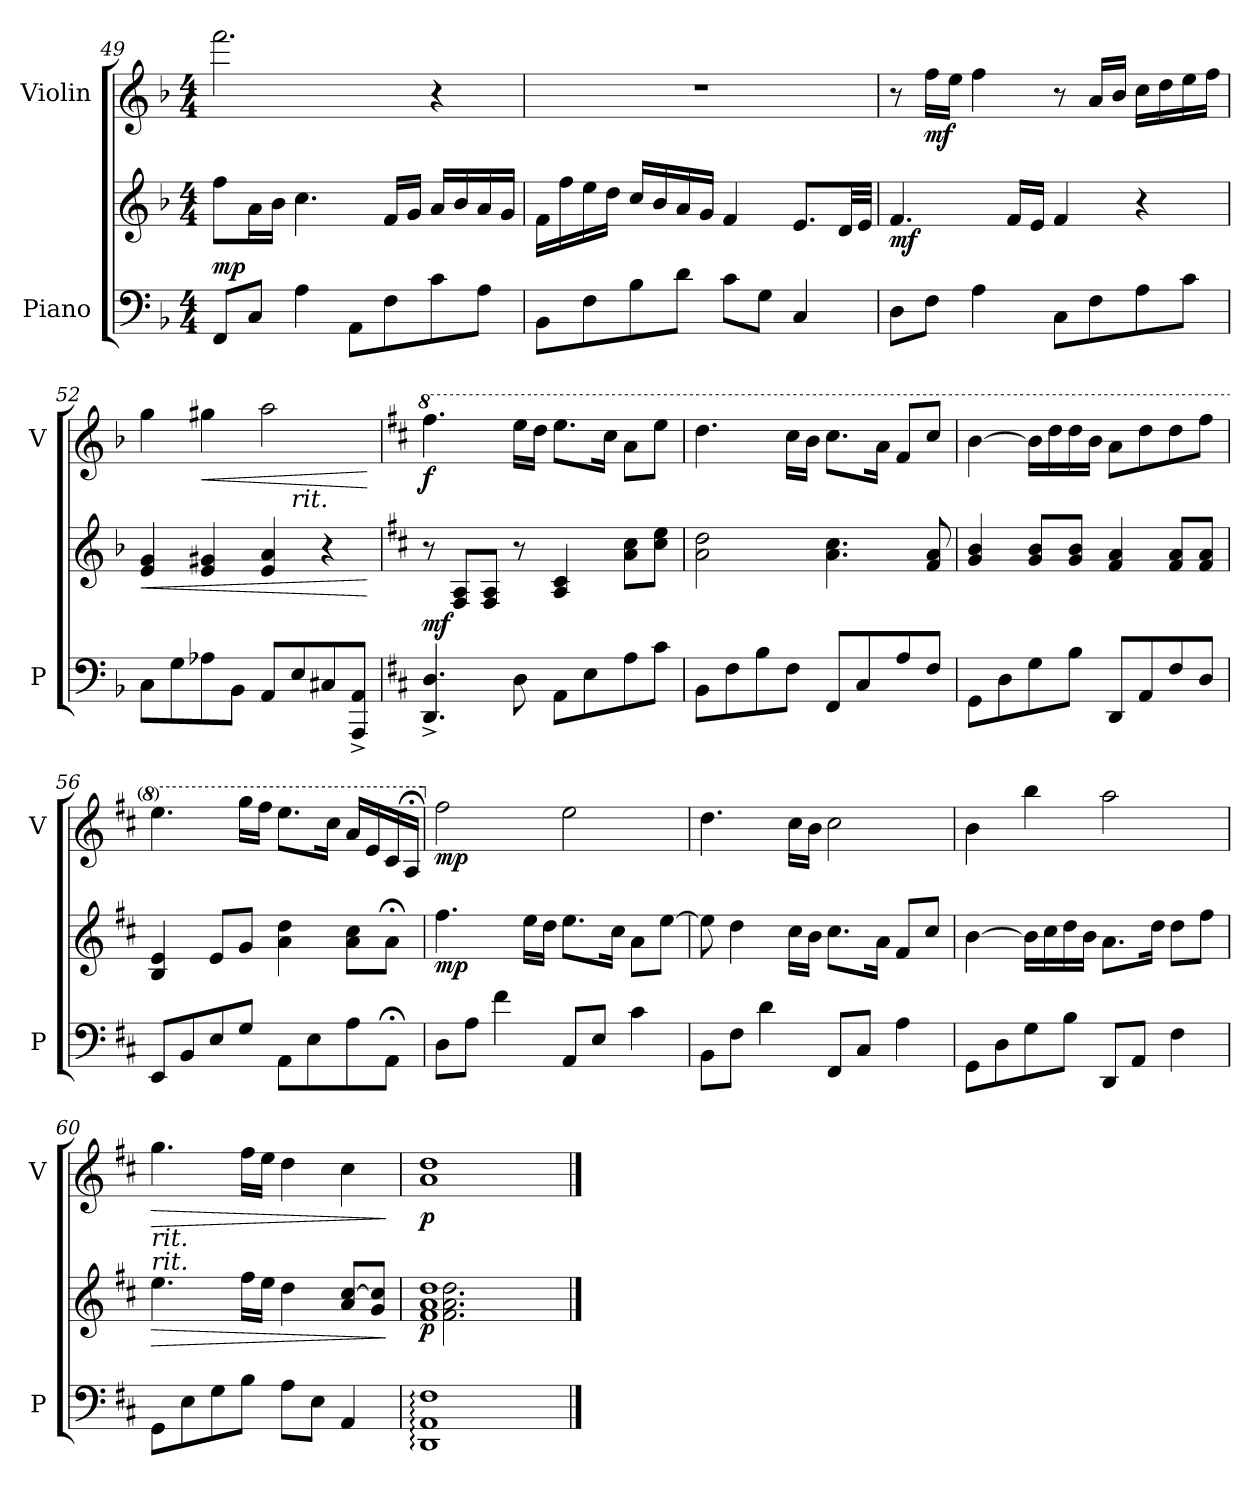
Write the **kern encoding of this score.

**kern	**kern	**dynam	**kern	**dynam
*part2	*part2	*part2	*part1	*part1
*staff3	*staff2	*staff2/3	*staff1	*staff1
*I"Piano	*	*	*I"Violin	*
*I'P	*	*	*I'V	*
*clefF4	*clefG2	*	*clefG2	*
*k[b-]	*k[b-]	*	*k[b-]	*
*M4/4	*M4/4	*	*M4/4	*
=49	=49	=49	=49	=49
!	!	!LO:DY:a=2	!	!
8FF/L	8ff\L	mp	2.fff\	.
8C/J	16a\L	.	.	.
.	16b-\JJ	.	.	.
4A\	4.cc\	.	.	.
8AA\L	.	.	.	.
8F\	16f/LL	.	.	.
.	16g/JJ	.	.	.
8c\	16a/LL	.	4r	.
.	16b-/	.	.	.
8A\J	16a/	.	.	.
.	16g/JJ	.	.	.
!!LO:LB:g=z
=50	=50	=50	=50	=50
8BB-\L	16f\LL	.	1r	.
.	16ff\	.	.	.
8F\	16ee\	.	.	.
.	16dd\JJ	.	.	.
8B-\	16cc/LL	.	.	.
.	16b-/	.	.	.
8d\J	16a/	.	.	.
.	16g/JJ	.	.	.
8c\L	4f/	.	.	.
8G\J	.	.	.	.
4C/	8.e/L	.	.	.
.	32d/LL	.	.	.
.	32e/JJJ	.	.	.
=51	=51	=51	=51	=51
!	!	!LO:DY:b	!	!
8D\L	4.f/	mf	8r	.
!	!	!	!	!LO:DY:b
8F\J	.	.	16ff\LL	mf
.	.	.	16ee\JJ	.
4A\	.	.	4ff\	.
.	16f/LL	.	.	.
.	16e/JJ	.	.	.
8C\L	4f/	.	8r	.
8F\	.	.	16a/LL	.
.	.	.	16b-/JJ	.
8A\	4r	.	16cc\LL	.
.	.	.	16dd\	.
8c\J	.	.	16ee\	.
.	.	.	16ff\JJ	.
=52	=52	=52	=52	=52
!	!	!LO:HP:b	!	!
*	*	*	*^	*
8C\L	4e/ 4g/	<	4gg\	2ryy	.
8G\	.	.	.	.	.
!	!	!	!	!	!LO:HP:b
8A-X\	4e/ 4g#X/	.	4gg#X\	.	<
8BB-\J	.	.	.	.	.
8AA/L	4e/ 4a/	.	2aa\	8ryy	.
!	!	!	!	!LO:TX:b:i:t=rit.	!
8E/	.	.	.	4.ryy	.
8C#X/	4r	.	.	.	.
8AAA/^ 8AA/^J	.	.	.	.	.
.	.	[	.	.	[
*	*	*	*v	*v	*
=53	=53	=53	=53	=53
*k[f#c#]	*k[f#c#]	*	*k[f#c#]	*
*	*	*	*8va	*
*	*	*	*^	*
!	!	!	!LO:TX:b:i:t=a tempo	!	!
!	!	!	!LO:TX:b:i:t=a tempo	!	!
!	!	!LO:DY:b	!	!	!LO:DY:b
*	*	*	*v	*v	*
4.DD/^ 4.D/^	8r	mf	4.fff#\	f
.	8F#/ 8A/L	.	.	.
.	8F#/ 8A/J	.	.	.
8D\	8r	.	16eee\LL	.
.	.	.	16ddd\JJ	.
8AA\L	4A/ 4c#/	.	8.eee\L	.
8E\	.	.	.	.
.	.	.	16ccc#\Jk	.
8A\	8a\ 8cc#\L	.	8aa\L	.
8c#\J	8cc#\ 8ee\J	.	8eee\J	.
!!LO:PB:g=z
=54	=54	=54	=54	=54
8BB\L	2a\ 2dd\	.	4.ddd\	.
8F#\	.	.	.	.
8B\	.	.	.	.
8F#\J	.	.	16ccc#\LL	.
.	.	.	16bb\JJ	.
8FF#/L	4.a\ 4.cc#\	.	8.ccc#\L	.
8C#/	.	.	.	.
.	.	.	16aa\Jk	.
8A/	.	.	8ff#/L	.
8F#/J	8f#/ 8a/	.	8ccc#/J	.
=55	=55	=55	=55	=55
8GG\L	4g/ 4b/	.	[4bb\	.
8D\	.	.	.	.
8G\	8g/ 8b/L	.	16bb\LL]	.
.	.	.	16ddd\	.
8B\J	8g/ 8b/J	.	16ddd\	.
.	.	.	16bb\JJ	.
8DD/L	4f#/ 4a/	.	8aa\L	.
8AA/	.	.	8ddd\	.
8F#/	8f#/ 8a/L	.	8ddd\	.
8D/J	8f#/ 8a/J	.	8fff#\J	.
=56	=56	=56	=56	=56
8EE/L	4B/ 4e/	.	4.eee\	.
8BB/	.	.	.	.
8E/	8e/L	.	.	.
8G/J	8g/J	.	16ggg\LL	.
.	.	.	16fff#\JJ	.
8AA\L	4a\ 4dd\	.	8.eee\L	.
8E\	.	.	.	.
.	.	.	16ccc#\Jk	.
8A\	8a\ 8cc#\L	.	16aa/LL	.
.	.	.	16ee/	.
8AA;<\J	8a;<\J	.	16cc#/	.
.	.	.	16a;</JJ	.
=57	=57	=57	=57	=57
*	*	*	*X8va	*
!	!	!LO:DY:b	!	!LO:DY:b
8D\L	4.ff#\	mp	2ff#\	mp
8A\J	.	.	.	.
4f#\	.	.	.	.
.	16ee\LL	.	.	.
.	16dd\JJ	.	.	.
8AA/L	8.ee\L	.	2ee\	.
8E/J	.	.	.	.
.	16cc#\Jk	.	.	.
4c#\	8a\L	.	.	.
.	[8ee\J	.	.	.
=58	=58	=58	=58	=58
8BB\L	8ee\]	.	4.dd\	.
8F#\J	4dd\	.	.	.
4d\	.	.	.	.
.	16cc#\LL	.	16cc#\LL	.
.	16b\JJ	.	16b\JJ	.
8FF#/L	8.cc#\L	.	2cc#\	.
8C#/J	.	.	.	.
.	16a\Jk	.	.	.
4A\	8f#/L	.	.	.
.	8cc#/J	.	.	.
!!LO:LB:g=z
=59	=59	=59	=59	=59
8GG\L	[4b\	.	4b\	.
8D\	.	.	.	.
8G\	16b\LL]	.	4bb\	.
.	16cc#\	.	.	.
8B\J	16dd\	.	.	.
.	16b\JJ	.	.	.
8DD/L	8.a\L	.	2aa\	.
8AA/J	.	.	.	.
.	16dd\Jk	.	.	.
4F#\	8dd\L	.	.	.
.	8ff#\J	.	.	.
=60	=60	=60	=60	=60
!	!	!	!LO:TX:b:i:t=rit.	!
!	!	!	!LO:TX:b:i:t=rit.	!
!	!	!LO:HP:b	!	!LO:HP:b
8GG\L	4.ee\	>	4.gg\	>
8E\	.	.	.	.
8G\	.	.	.	.
8B\J	16ff#\LL	.	16ff#\LL	.
.	16ee\JJ	.	16ee\JJ	.
8A\L	4dd\	.	4dd\	.
8E\J	.	.	.	.
4AA/	8a/ [8cc#/L	.	4cc#\	.
.	8g/ 8cc#/]J	.	.	.
.	.	]	.	]
=61	=61	=61	=61	=61
*	*^	*	*	*
!	!	!	!LO:DY:b	!	!LO:DY:b
1DD: 1AA: 1F#:	1f# 1a 1dd	16ryy	p	1a 1dd	p
.	.	2.f#\ 2.a\ 2.dd\	.	.	.
.	.	8.ryy	.	.	.
*	*v	*v	*	*	*
==	==	==	==	==
*-	*-	*-	*-	*-
